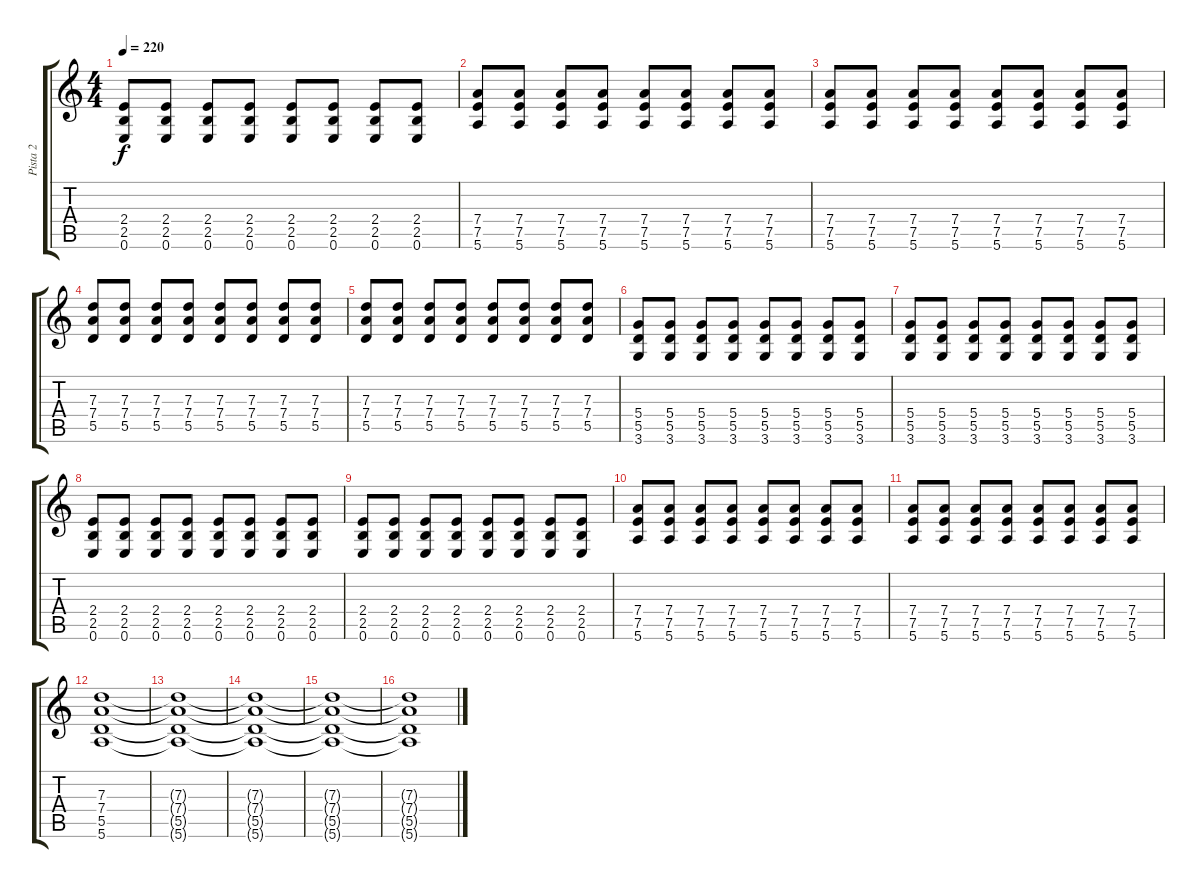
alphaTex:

\track ("Pista 2" "Pista 2") {instrument distortionguitar}
\staff {score tabs}
\tuning (E4 B3 G3 D3 A2 E2) {hide}
\ts (4 4)
\tempo 220
\clef g2
\ks c
(2.4 2.5 0.6).8{dy f} (2.4 2.5 0.6).8 (2.4 2.5 0.6).8 (2.4 2.5 0.6).8 (2.4 2.5 0.6).8 (2.4 2.5 0.6).8 (2.4 2.5 0.6).8 (2.4 2.5 0.6).8 |
(7.4 7.5 5.6).8 (7.4 7.5 5.6).8 (7.4 7.5 5.6).8 (7.4 7.5 5.6).8 (7.4 7.5 5.6).8 (7.4 7.5 5.6).8 (7.4 7.5 5.6).8 (7.4 7.5 5.6).8 |
(7.4 7.5 5.6).8 (7.4 7.5 5.6).8 (7.4 7.5 5.6).8 (7.4 7.5 5.6).8 (7.4 7.5 5.6).8 (7.4 7.5 5.6).8 (7.4 7.5 5.6).8 (7.4 7.5 5.6).8 |
(7.3 7.4 5.5).8 (7.3 7.4 5.5).8 (7.3 7.4 5.5).8 (7.3 7.4 5.5).8 (7.3 7.4 5.5).8 (7.3 7.4 5.5).8 (7.3 7.4 5.5).8 (7.3 7.4 5.5).8 |
(7.3 7.4 5.5).8 (7.3 7.4 5.5).8 (7.3 7.4 5.5).8 (7.3 7.4 5.5).8 (7.3 7.4 5.5).8 (7.3 7.4 5.5).8 (7.3 7.4 5.5).8 (7.3 7.4 5.5).8 |
(5.4 5.5 3.6).8 (5.4 5.5 3.6).8 (5.4 5.5 3.6).8 (5.4 5.5 3.6).8 (5.4 5.5 3.6).8 (5.4 5.5 3.6).8 (5.4 5.5 3.6).8 (5.4 5.5 3.6).8 |
(5.4 5.5 3.6).8 (5.4 5.5 3.6).8 (5.4 5.5 3.6).8 (5.4 5.5 3.6).8 (5.4 5.5 3.6).8 (5.4 5.5 3.6).8 (5.4 5.5 3.6).8 (5.4 5.5 3.6).8 |
(2.4 2.5 0.6).8 (2.4 2.5 0.6).8 (2.4 2.5 0.6).8 (2.4 2.5 0.6).8 (2.4 2.5 0.6).8 (2.4 2.5 0.6).8 (2.4 2.5 0.6).8 (2.4 2.5 0.6).8 |
(2.4 2.5 0.6).8 (2.4 2.5 0.6).8 (2.4 2.5 0.6).8 (2.4 2.5 0.6).8 (2.4 2.5 0.6).8 (2.4 2.5 0.6).8 (2.4 2.5 0.6).8 (2.4 2.5 0.6).8 |
(7.4 7.5 5.6).8 (7.4 7.5 5.6).8 (7.4 7.5 5.6).8 (7.4 7.5 5.6).8 (7.4 7.5 5.6).8 (7.4 7.5 5.6).8 (7.4 7.5 5.6).8 (7.4 7.5 5.6).8 |
(7.4 7.5 5.6).8 (7.4 7.5 5.6).8 (7.4 7.5 5.6).8 (7.4 7.5 5.6).8 (7.4 7.5 5.6).8 (7.4 7.5 5.6).8 (7.4 7.5 5.6).8 (7.4 7.5 5.6).8 |
(7.3 7.4 5.5 5.6).1 |
(7.3{t} 7.4{t} 5.5{t} 5.6{t}).1 |
(7.3{t} 7.4{t} 5.5{t} 5.6{t}).1 |
(7.3{t} 7.4{t} 5.5{t} 5.6{t}).1 |
(7.3{t} 7.4{t} 5.5{t} 5.6{t}).1
